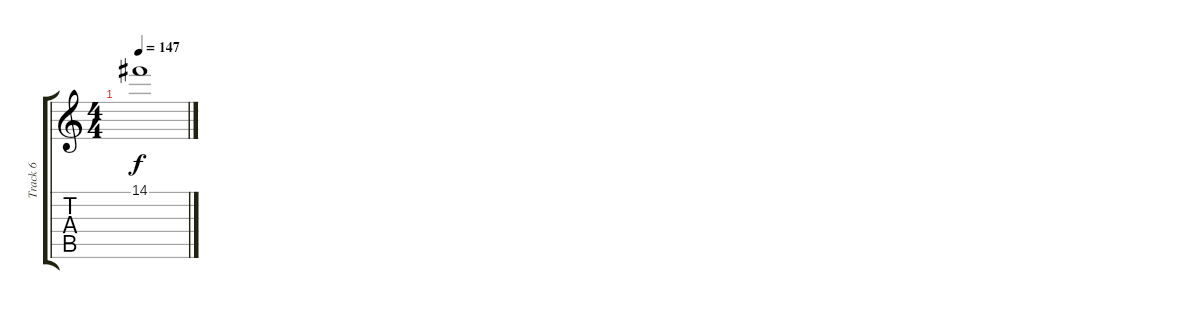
\track ("Track 6" "Track 6") {instrument distortionguitar}
\staff {score tabs}
\tuning (E4 B3 G3 D3 A2 E2) {hide}
\ts (4 4)
\tempo 147
\clef g2
\ks c
14.1{t}.1{dy f}
